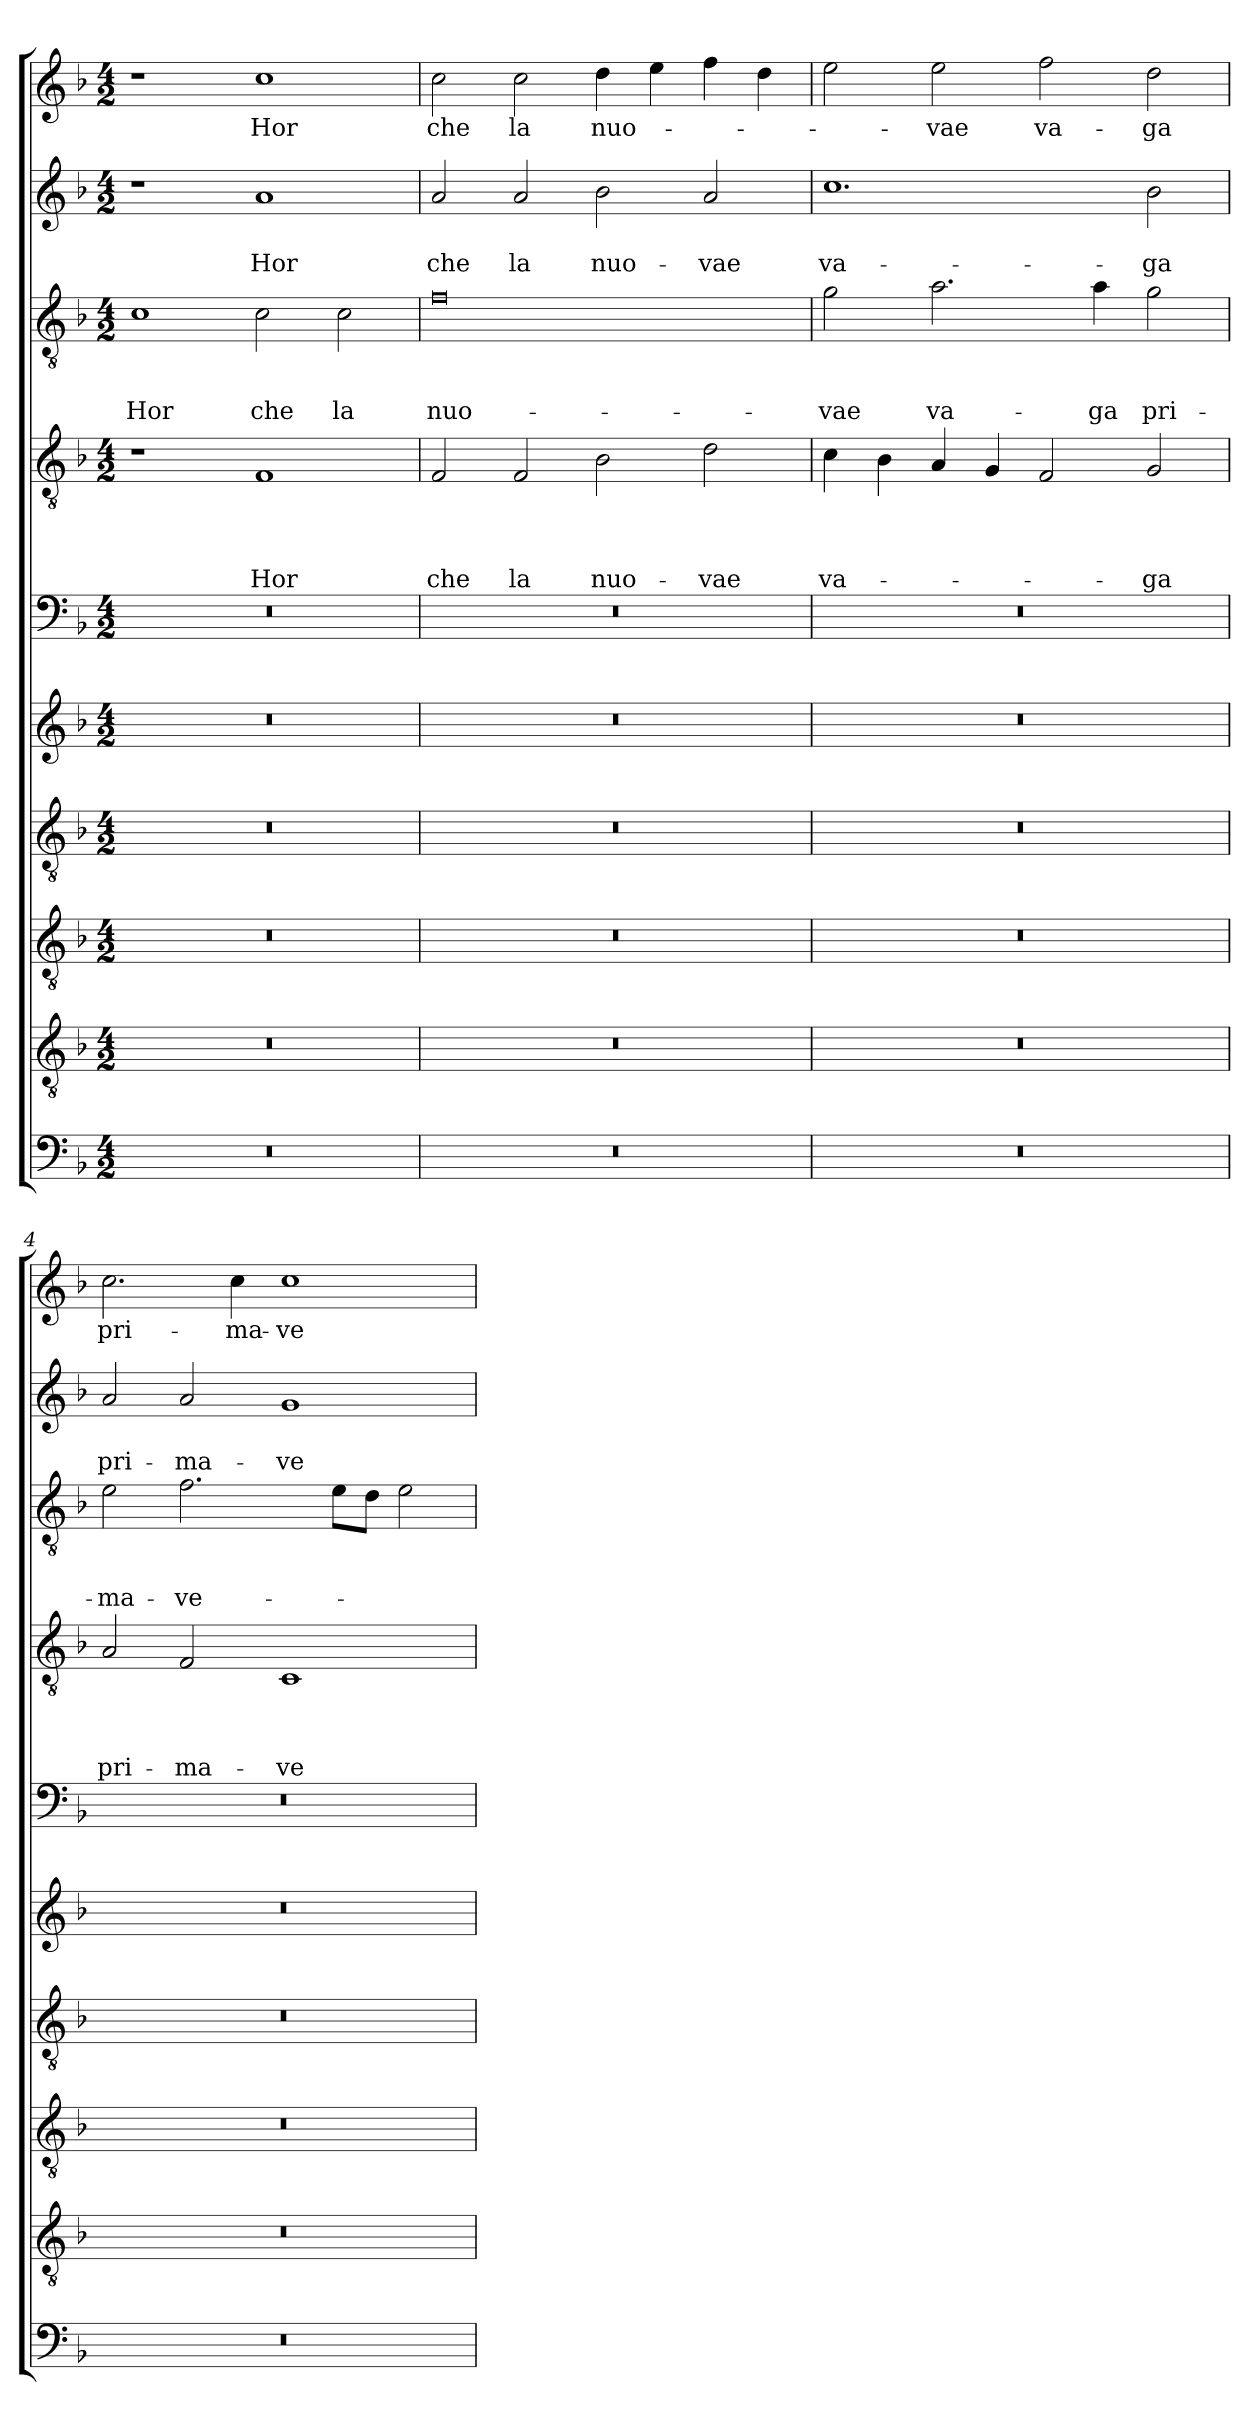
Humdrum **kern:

**kern	**kern	**kern	**kern	**kern	**kern	**kern	**text	**text	**text	**text	**kern	**text	**text	**text	**kern	**text	**text	**kern	**text
*part10	*part9	*part8	*part7	*part6	*part5	*part4	*part4	*part4	*part4	*part4	*part3	*part3	*part3	*part3	*part2	*part2	*part2	*part1	*part1
*staff10	*staff9	*staff8	*staff7	*staff6	*staff5	*staff4	*staff4	*staff4	*staff4	*staff4	*staff3	*staff3	*staff3	*staff3	*staff2	*staff2	*staff2	*staff1	*staff1
*clefF4	*clefGv2	*clefGv2	*clefGv2	*clefG2	*clefF4	*clefGv2	*	*	*	*	*clefGv2	*	*	*	*clefG2	*	*	*clefG2	*
*k[b-]	*k[b-]	*k[b-]	*k[b-]	*k[b-]	*k[b-]	*k[b-]	*	*	*	*	*k[b-]	*	*	*	*k[b-]	*	*	*k[b-]	*
*F:	*F:	*F:	*F:	*F:	*F:	*F:	*	*	*	*	*F:	*	*	*	*F:	*	*	*F:	*
*M4/2	*M4/2	*M4/2	*M4/2	*M4/2	*M4/2	*M4/2	*	*	*	*	*M4/2	*	*	*	*M4/2	*	*	*M4/2	*
=1	=1	=1	=1	=1	=1	=1	=1	=1	=1	=1	=1	=1	=1	=1	=1	=1	=1	=1	=1
0r	0r	0r	0r	0r	0r	1r	.	.	.	.	1c	.	.	Hor	1r	.	.	1r	.
.	.	.	.	.	.	1F	.	.	.	Hor	2c\	.	.	che	1a	.	Hor	1cc	Hor
.	.	.	.	.	.	.	.	.	.	.	2c\	.	.	la	.	.	.	.	.
=2	=2	=2	=2	=2	=2	=2	=2	=2	=2	=2	=2	=2	=2	=2	=2	=2	=2	=2	=2
0r	0r	0r	0r	0r	0r	2F/	.	.	.	che	0f	.	.	nuo-	2a/	.	che	2cc\	che
.	.	.	.	.	.	2F/	.	.	.	la	.	.	.	.	2a/	.	la	2cc\	la
.	.	.	.	.	.	2B-\	.	.	.	nuo-	.	.	.	.	2b-\	.	nuo-	4dd\	nuo-
.	.	.	.	.	.	.	.	.	.	.	.	.	.	.	.	.	.	4ee\	.
.	.	.	.	.	.	2d\	.	.	.	-vae	.	.	.	.	2a/	.	-vae	4ff\	.
.	.	.	.	.	.	.	.	.	.	.	.	.	.	.	.	.	.	4dd\	.
=3	=3	=3	=3	=3	=3	=3	=3	=3	=3	=3	=3	=3	=3	=3	=3	=3	=3	=3	=3
0r	0r	0r	0r	0r	0r	4c\	.	.	.	va-	2g\	.	.	-vae	1.cc	.	va-	2ee\	.
.	.	.	.	.	.	4B-\	.	.	.	.	.	.	.	.	.	.	.	.	.
.	.	.	.	.	.	4A/	.	.	.	.	2.a\	.	.	va-	.	.	.	2ee\	-vae
.	.	.	.	.	.	4G/	.	.	.	.	.	.	.	.	.	.	.	.	.
.	.	.	.	.	.	2F/	.	.	.	.	.	.	.	.	.	.	.	2ff\	va-
.	.	.	.	.	.	.	.	.	.	.	4a\	.	.	-ga	.	.	.	.	.
.	.	.	.	.	.	2G/	.	.	.	-ga	2g\	.	.	pri-	2b-\	.	-ga	2dd\	-ga
=4	=4	=4	=4	=4	=4	=4	=4	=4	=4	=4	=4	=4	=4	=4	=4	=4	=4	=4	=4
0r	0r	0r	0r	0r	0r	2A/	.	.	.	pri-	2e\	.	.	-ma-	2a/	.	pri-	2.cc\	pri-
.	.	.	.	.	.	2F/	.	.	.	-ma-	2.f\	.	.	-ve-	2a/	.	-ma-	.	.
.	.	.	.	.	.	.	.	.	.	.	.	.	.	.	.	.	.	4cc\	-ma-
.	.	.	.	.	.	1C	.	.	.	-ve-	.	.	.	.	1g	.	-ve-	1cc	-ve-
.	.	.	.	.	.	.	.	.	.	.	8e\L	.	.	.	.	.	.	.	.
.	.	.	.	.	.	.	.	.	.	.	8d\J	.	.	.	.	.	.	.	.
.	.	.	.	.	.	.	.	.	.	.	2e\	.	.	.	.	.	.	.	.
=	=	=	=	=	=	=	=	=	=	=	=	=	=	=	=	=	=	=	=
*-	*-	*-	*-	*-	*-	*-	*-	*-	*-	*-	*-	*-	*-	*-	*-	*-	*-	*-	*-
